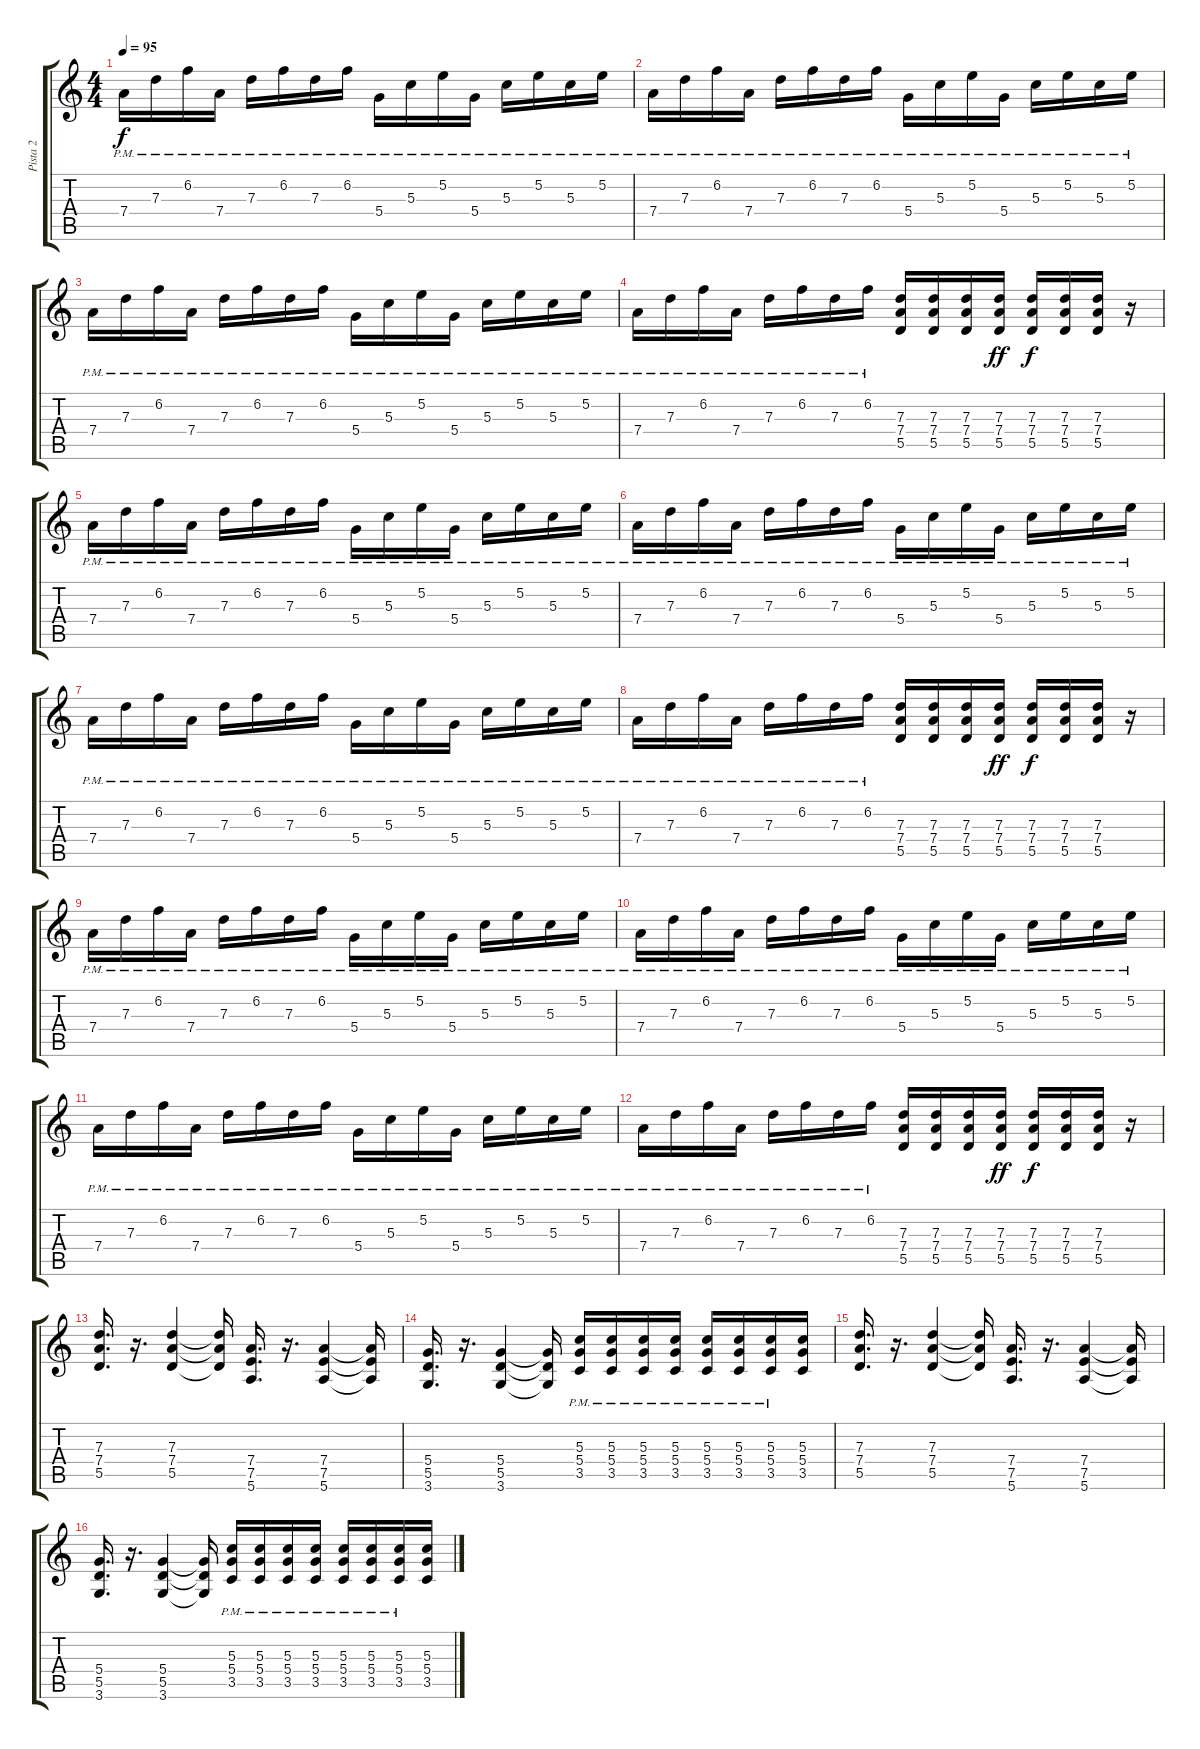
\track ("Pista 2" "Pista 2") {instrument overdrivenguitar}
\staff {score tabs}
\tuning (E4 B3 G3 D3 A2 E2) {hide}
\ts (4 4)
\tempo 95
\clef g2
\ks c
7.4{pm}.16{dy f} 7.3{pm}.16 6.2{pm}.16 7.4{pm}.16 7.3{pm}.16 6.2{pm}.16 7.3{pm}.16 6.2{pm}.16 5.4{pm}.16 5.3{pm}.16 5.2{pm}.16 5.4{pm}.16 5.3{pm}.16 5.2{pm}.16 5.3{pm}.16 5.2{pm}.16 |
7.4{pm}.16 7.3{pm}.16 6.2{pm}.16 7.4{pm}.16 7.3{pm}.16 6.2{pm}.16 7.3{pm}.16 6.2{pm}.16 5.4{pm}.16 5.3{pm}.16 5.2{pm}.16 5.4{pm}.16 5.3{pm}.16 5.2{pm}.16 5.3{pm}.16 5.2{pm}.16 |
7.4{pm}.16 7.3{pm}.16 6.2{pm}.16 7.4{pm}.16 7.3{pm}.16 6.2{pm}.16 7.3{pm}.16 6.2{pm}.16 5.4{pm}.16 5.3{pm}.16 5.2{pm}.16 5.4{pm}.16 5.3{pm}.16 5.2{pm}.16 5.3{pm}.16 5.2{pm}.16 |
7.4{pm}.16 7.3{pm}.16 6.2{pm}.16 7.4{pm}.16 7.3{pm}.16 6.2{pm}.16 7.3{pm}.16 6.2{pm}.16 (7.3 7.4 5.5).16 (7.3 7.4 5.5).16 (7.3 7.4 5.5).16 (7.3 7.4 5.5).16{dy ff} (7.3 7.4 5.5).16{dy f} (7.3 7.4 5.5).16 (7.3 7.4 5.5).16 r.16 |
7.4{pm}.16 7.3{pm}.16 6.2{pm}.16 7.4{pm}.16 7.3{pm}.16 6.2{pm}.16 7.3{pm}.16 6.2{pm}.16 5.4{pm}.16 5.3{pm}.16 5.2{pm}.16 5.4{pm}.16 5.3{pm}.16 5.2{pm}.16 5.3{pm}.16 5.2{pm}.16 |
7.4{pm}.16 7.3{pm}.16 6.2{pm}.16 7.4{pm}.16 7.3{pm}.16 6.2{pm}.16 7.3{pm}.16 6.2{pm}.16 5.4{pm}.16 5.3{pm}.16 5.2{pm}.16 5.4{pm}.16 5.3{pm}.16 5.2{pm}.16 5.3{pm}.16 5.2{pm}.16 |
7.4{pm}.16 7.3{pm}.16 6.2{pm}.16 7.4{pm}.16 7.3{pm}.16 6.2{pm}.16 7.3{pm}.16 6.2{pm}.16 5.4{pm}.16 5.3{pm}.16 5.2{pm}.16 5.4{pm}.16 5.3{pm}.16 5.2{pm}.16 5.3{pm}.16 5.2{pm}.16 |
7.4{pm}.16 7.3{pm}.16 6.2{pm}.16 7.4{pm}.16 7.3{pm}.16 6.2{pm}.16 7.3{pm}.16 6.2{pm}.16 (7.3 7.4 5.5).16 (7.3 7.4 5.5).16 (7.3 7.4 5.5).16 (7.3 7.4 5.5).16{dy ff} (7.3 7.4 5.5).16{dy f} (7.3 7.4 5.5).16 (7.3 7.4 5.5).16 r.16 |
7.4{pm}.16 7.3{pm}.16 6.2{pm}.16 7.4{pm}.16 7.3{pm}.16 6.2{pm}.16 7.3{pm}.16 6.2{pm}.16 5.4{pm}.16 5.3{pm}.16 5.2{pm}.16 5.4{pm}.16 5.3{pm}.16 5.2{pm}.16 5.3{pm}.16 5.2{pm}.16 |
7.4{pm}.16 7.3{pm}.16 6.2{pm}.16 7.4{pm}.16 7.3{pm}.16 6.2{pm}.16 7.3{pm}.16 6.2{pm}.16 5.4{pm}.16 5.3{pm}.16 5.2{pm}.16 5.4{pm}.16 5.3{pm}.16 5.2{pm}.16 5.3{pm}.16 5.2{pm}.16 |
7.4{pm}.16 7.3{pm}.16 6.2{pm}.16 7.4{pm}.16 7.3{pm}.16 6.2{pm}.16 7.3{pm}.16 6.2{pm}.16 5.4{pm}.16 5.3{pm}.16 5.2{pm}.16 5.4{pm}.16 5.3{pm}.16 5.2{pm}.16 5.3{pm}.16 5.2{pm}.16 |
7.4{pm}.16 7.3{pm}.16 6.2{pm}.16 7.4{pm}.16 7.3{pm}.16 6.2{pm}.16 7.3{pm}.16 6.2{pm}.16 (7.3 7.4 5.5).16 (7.3 7.4 5.5).16 (7.3 7.4 5.5).16 (7.3 7.4 5.5).16{dy ff} (7.3 7.4 5.5).16{dy f} (7.3 7.4 5.5).16 (7.3 7.4 5.5).16 r.16 |
(7.3 7.4 5.5).16{d} r.16{d} (7.3 7.4 5.5).4 (7.3{t} 7.4{t} 5.5{t}).16 (7.4 7.5 5.6).16{d} r.16{d} (7.4 7.5 5.6).4 (7.4{t} 7.5{t} 5.6{t}).16 |
(5.4 5.5 3.6).16{d} r.16{d} (5.4 5.5 3.6).4 (5.4{t} 5.5{t} 3.6{t}).16 (5.3{pm} 5.4{pm} 3.5{pm}).16 (5.3{pm} 5.4{pm} 3.5{pm}).16 (5.3{pm} 5.4{pm} 3.5{pm}).16 (5.3{pm} 5.4{pm} 3.5{pm}).16 (5.3{pm} 5.4{pm} 3.5{pm}).16 (5.3{pm} 5.4{pm} 3.5{pm}).16 (5.3{pm} 5.4{pm} 3.5{pm}).16 (5.3 5.4 3.5).16 |
(7.3 7.4 5.5).16{d} r.16{d} (7.3 7.4 5.5).4 (7.3{t} 7.4{t} 5.5{t}).16 (7.4 7.5 5.6).16{d} r.16{d} (7.4 7.5 5.6).4 (7.4{t} 7.5{t} 5.6{t}).16 |
(5.4 5.5 3.6).16{d} r.16{d} (5.4 5.5 3.6).4 (5.4{t} 5.5{t} 3.6{t}).16 (5.3{pm} 5.4{pm} 3.5{pm}).16 (5.3{pm} 5.4{pm} 3.5{pm}).16 (5.3{pm} 5.4{pm} 3.5{pm}).16 (5.3{pm} 5.4{pm} 3.5{pm}).16 (5.3{pm} 5.4{pm} 3.5{pm}).16 (5.3{pm} 5.4{pm} 3.5{pm}).16 (5.3{pm} 5.4{pm} 3.5{pm}).16 (5.3 5.4 3.5).16
